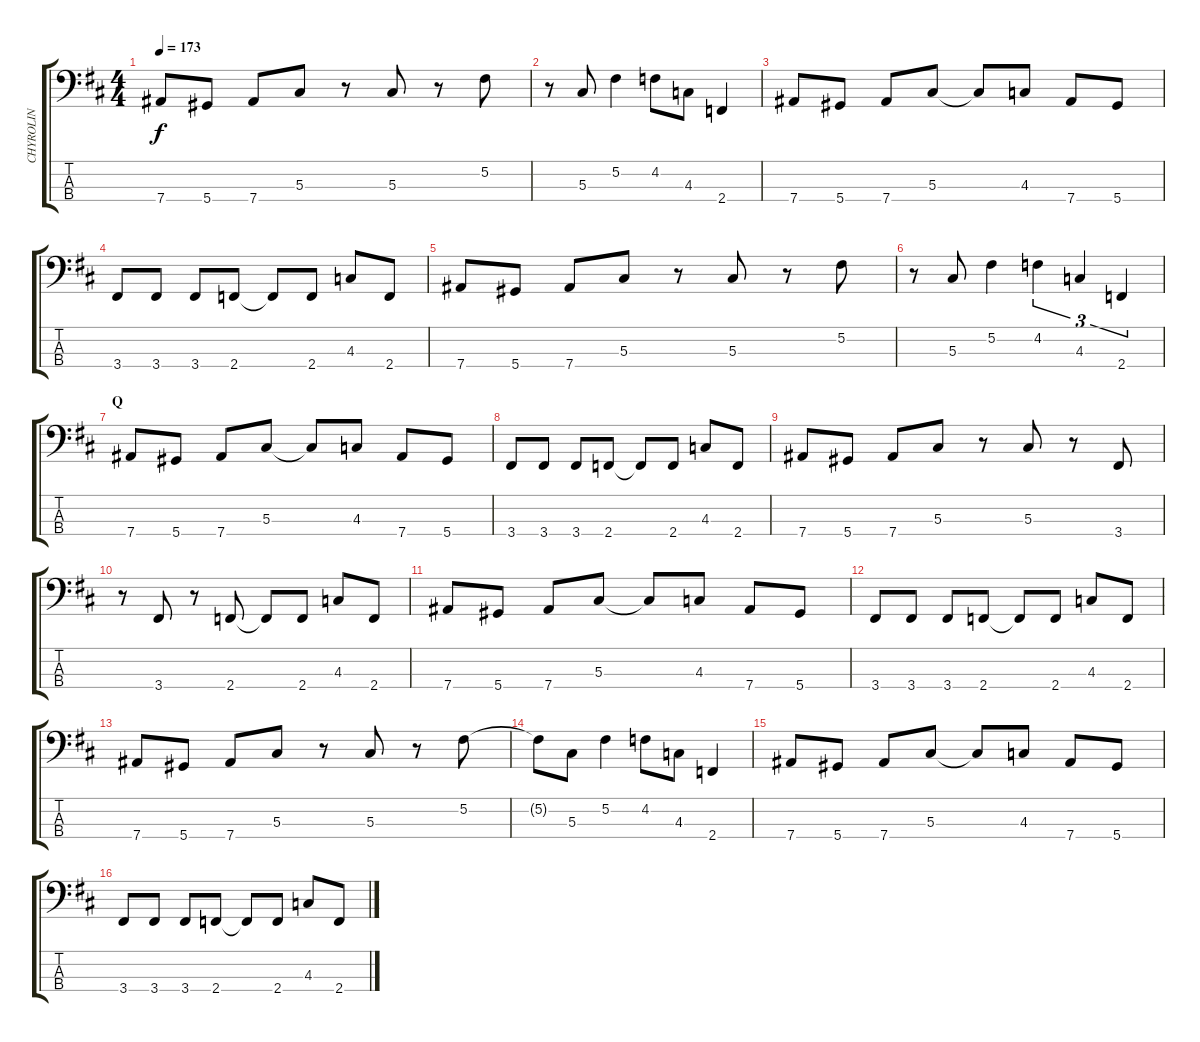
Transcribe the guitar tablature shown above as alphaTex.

\track ("CHYROLIN" "CHYROLIN") {instrument electricbassfinger}
\staff {score tabs}
\tuning (Gb2 Db2 Ab1 Eb1) {hide}
\ts (4 4)
\tempo 173
\clef f4
\ks bminor
7.4.8{dy f} 5.4.8 7.4.8 5.3.8 r.8 5.3.8 r.8 5.2.8 |
r.8 5.3.8 5.2.4 4.2.8 4.3.8 2.4.4 |
7.4.8 5.4.8 7.4.8 5.3.8 5.3{t}.8 4.3.8 7.4.8 5.4.8 |
3.4.8 3.4.8 3.4.8 2.4.8 2.4{t}.8 2.4.8 4.3.8 2.4.8 |
7.4.8 5.4.8 7.4.8 5.3.8 r.8 5.3.8 r.8 5.2.8 |
r.8 5.3.8 5.2.4 4.2.4{tu (3 2)} 4.3.4{tu (3 2)} 2.4.4{tu (3 2)} |
\section ("" "Q")
7.4.8 5.4.8 7.4.8 5.3.8 5.3{t}.8 4.3.8 7.4.8 5.4.8 |
3.4.8 3.4.8 3.4.8 2.4.8 2.4{t}.8 2.4.8 4.3.8 2.4.8 |
7.4.8 5.4.8 7.4.8 5.3.8 r.8 5.3.8 r.8 3.4.8 |
r.8 3.4.8 r.8 2.4.8 2.4{t}.8 2.4.8 4.3.8 2.4.8 |
7.4.8 5.4.8 7.4.8 5.3.8 5.3{t}.8 4.3.8 7.4.8 5.4.8 |
3.4.8 3.4.8 3.4.8 2.4.8 2.4{t}.8 2.4.8 4.3.8 2.4.8 |
7.4.8 5.4.8 7.4.8 5.3.8 r.8 5.3.8 r.8 5.2.8 |
5.2{t}.8 5.3.8 5.2.4 4.2.8 4.3.8 2.4.4 |
7.4.8 5.4.8 7.4.8 5.3.8 5.3{t}.8 4.3.8 7.4.8 5.4.8 |
3.4.8 3.4.8 3.4.8 2.4.8 2.4{t}.8 2.4.8 4.3.8 2.4.8
